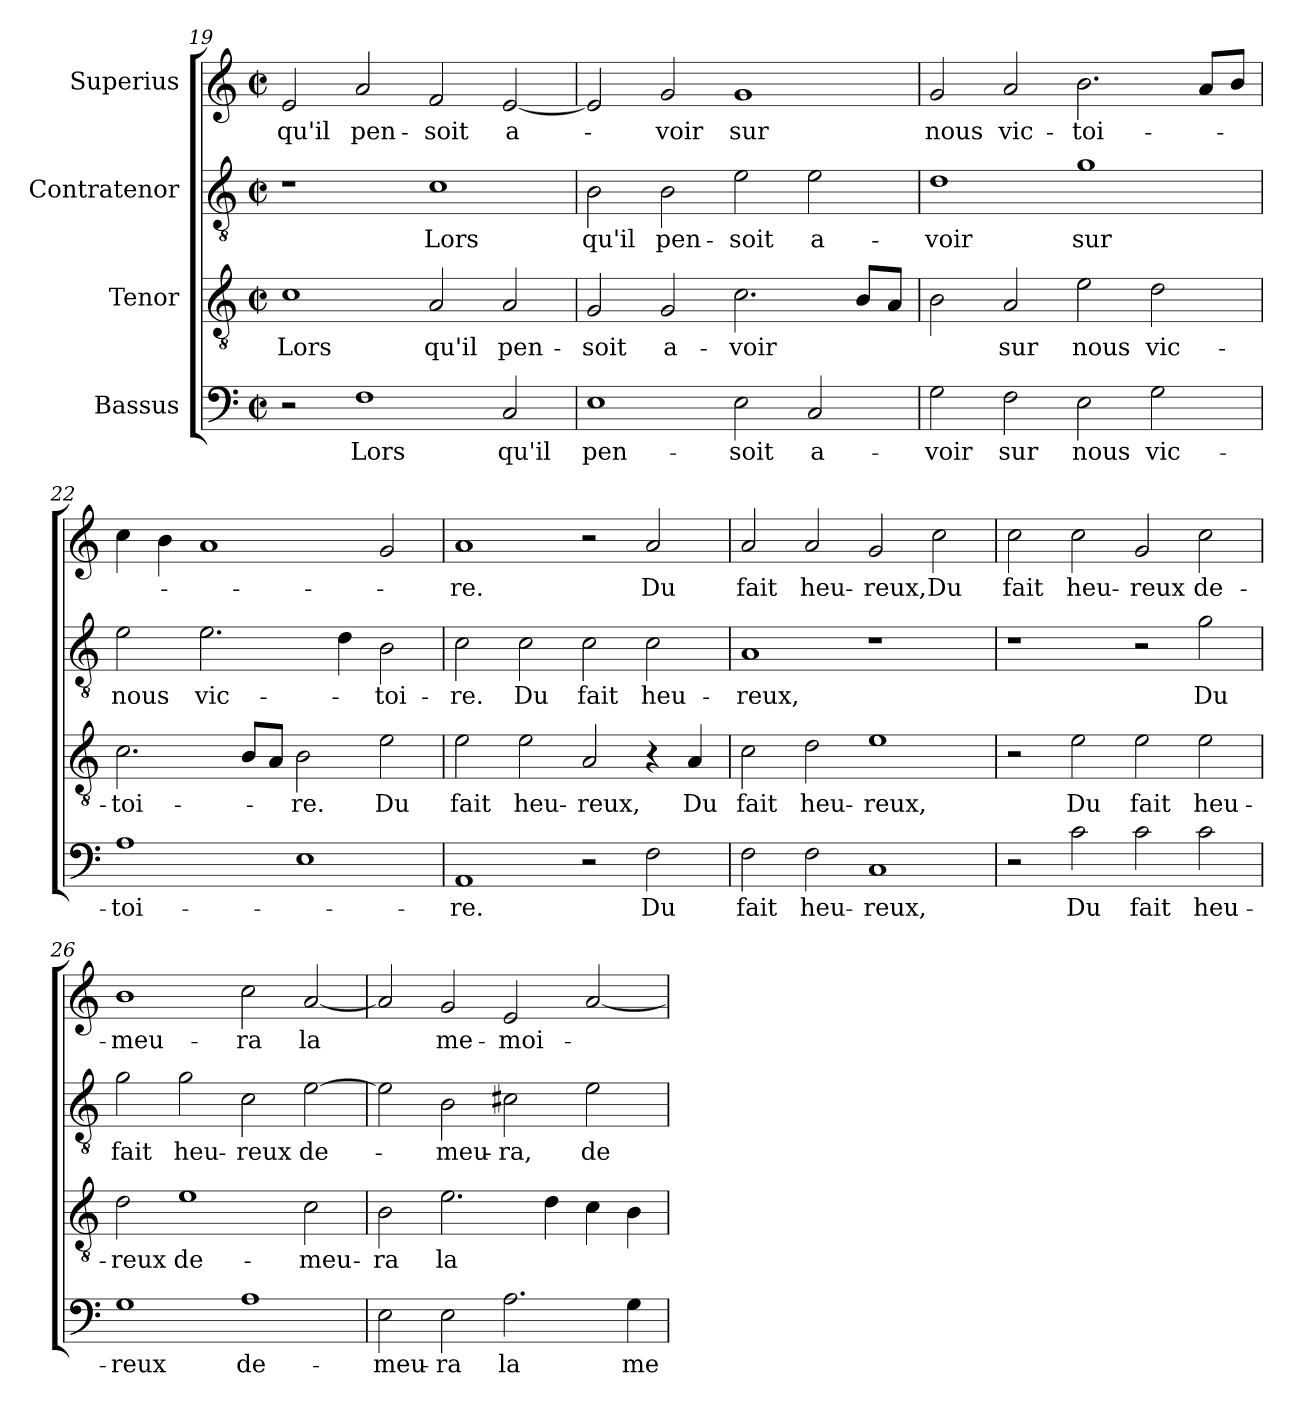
**kern	**text	**kern	**text	**kern	**text	**kern	**text
*part4	*part4	*part3	*part3	*part2	*part2	*part1	*part1
*staff4	*staff4	*staff3	*staff3	*staff2	*staff2	*staff1	*staff1
*I"Bassus	*	*I"Tenor	*	*I"Contratenor	*	*I"Superius	*
*clefF4	*	*clefGv2	*	*clefGv2	*	*clefG2	*
*k[]	*	*k[]	*	*k[]	*	*k[]	*
*C:	*	*C:	*	*C:	*	*C:	*
*M2/2	*	*M2/2	*	*M2/2	*	*M2/2	*
*met(c|)	*	*met(c|)	*	*met(c|)	*	*met(c|)	*
=19	=19	=19	=19	=19	=19	=19	=19
2r	.	1c\	Lors	1r	.	2e/	qu'il
1F\	Lors	.	.	.	.	2a/	pen-
.	.	2A/	qu'il	1c\	Lors	2f/	-soit
2C/	qu'il	2A/	pen-	.	.	[2e/	a-
=20	=20	=20	=20	=20	=20	=20	=20
1E\	pen-	2G/	-soit	2B\	qu'il	2e/]	.
.	.	2G/	a-	2B\	pen-	2g/	-voir
2E\	-soit	2.c\	-voir	2e\	-soit	1g/	sur
2C/	a-	.	.	2e\	a-	.	.
.	.	8B/L	.	.	.	.	.
.	.	8A/J	.	.	.	.	.
!!LO:PB:g=z
=21	=21	=21	=21	=21	=21	=21	=21
2G\	-voir	2B\	.	1d\	-voir	2g/	nous
2F\	sur	2A/	sur	.	.	2a/	vic-
2E\	nous	2e\	nous	1g\	sur	2.b\	-toi-
2G\	vic-	2d\	vic-	.	.	.	.
.	.	.	.	.	.	8a/L	.
.	.	.	.	.	.	8b/J	.
=22	=22	=22	=22	=22	=22	=22	=22
1A\	-toi-	2.c\	-toi-	2e\	nous	4cc\	.
.	.	.	.	.	.	4b\	.
.	.	.	.	2.e\	vic-	1a/	.
.	.	8B/L	.	.	.	.	.
.	.	8A/J	.	.	.	.	.
1E\	.	2B\	-re.	.	.	.	.
.	.	.	.	4d\	.	.	.
.	.	2e\	Du	2B\	-toi-	2g/	.
=23	=23	=23	=23	=23	=23	=23	=23
1AA/	-re.	2e\	fait	2c\	-re.	1a/	-re.
.	.	2e\	heu-	2c\	Du	.	.
2r	.	2A/	-reux,	2c\	fait	2r	.
2F\	Du	4r	.	2c\	heu-	2a/	Du
.	.	4A/	Du	.	.	.	.
=24	=24	=24	=24	=24	=24	=24	=24
2F\	fait	2c\	fait	1A/	-reux,	2a/	fait
2F\	heu-	2d\	heu-	.	.	2a/	heu-
1C/	-reux,	1e\	-reux,	1r	.	2g/	-reux,
.	.	.	.	.	.	2cc\	Du
=25	=25	=25	=25	=25	=25	=25	=25
2r	.	2r	.	1r	.	2cc\	fait
2c\	Du	2e\	Du	.	.	2cc\	heu-
2c\	fait	2e\	fait	2r	.	2g/	-reux
2c\	heu-	2e\	heu-	2g\	Du	2cc\	de-
!!LO:LB:g=z
=26	=26	=26	=26	=26	=26	=26	=26
1G\	-reux	2d\	-reux	2g\	fait	1b\	-meu-
.	.	1e\	de-	2g\	heu-	.	.
1A\	de-	.	.	2c\	-reux	2cc\	-ra
.	.	2c\	-meu-	[2e\	de-	[2a/	la
=27	=27	=27	=27	=27	=27	=27	=27
2E\	-meu-	2B\	-ra	2e\]	.	2a/]	.
2E\	-ra	2.e\	la	2B\	-meu-	2g/	me-
2.A\	la	.	.	2c#X\	-ra,	2e/	-moi-
.	.	4d\	.	.	.	.	.
.	.	4c\	.	2e\	de-	[2a/	.
4G\	me-	4B\	.	.	.	.	.
=	=	=	=	=	=	=	=
*-	*-	*-	*-	*-	*-	*-	*-
